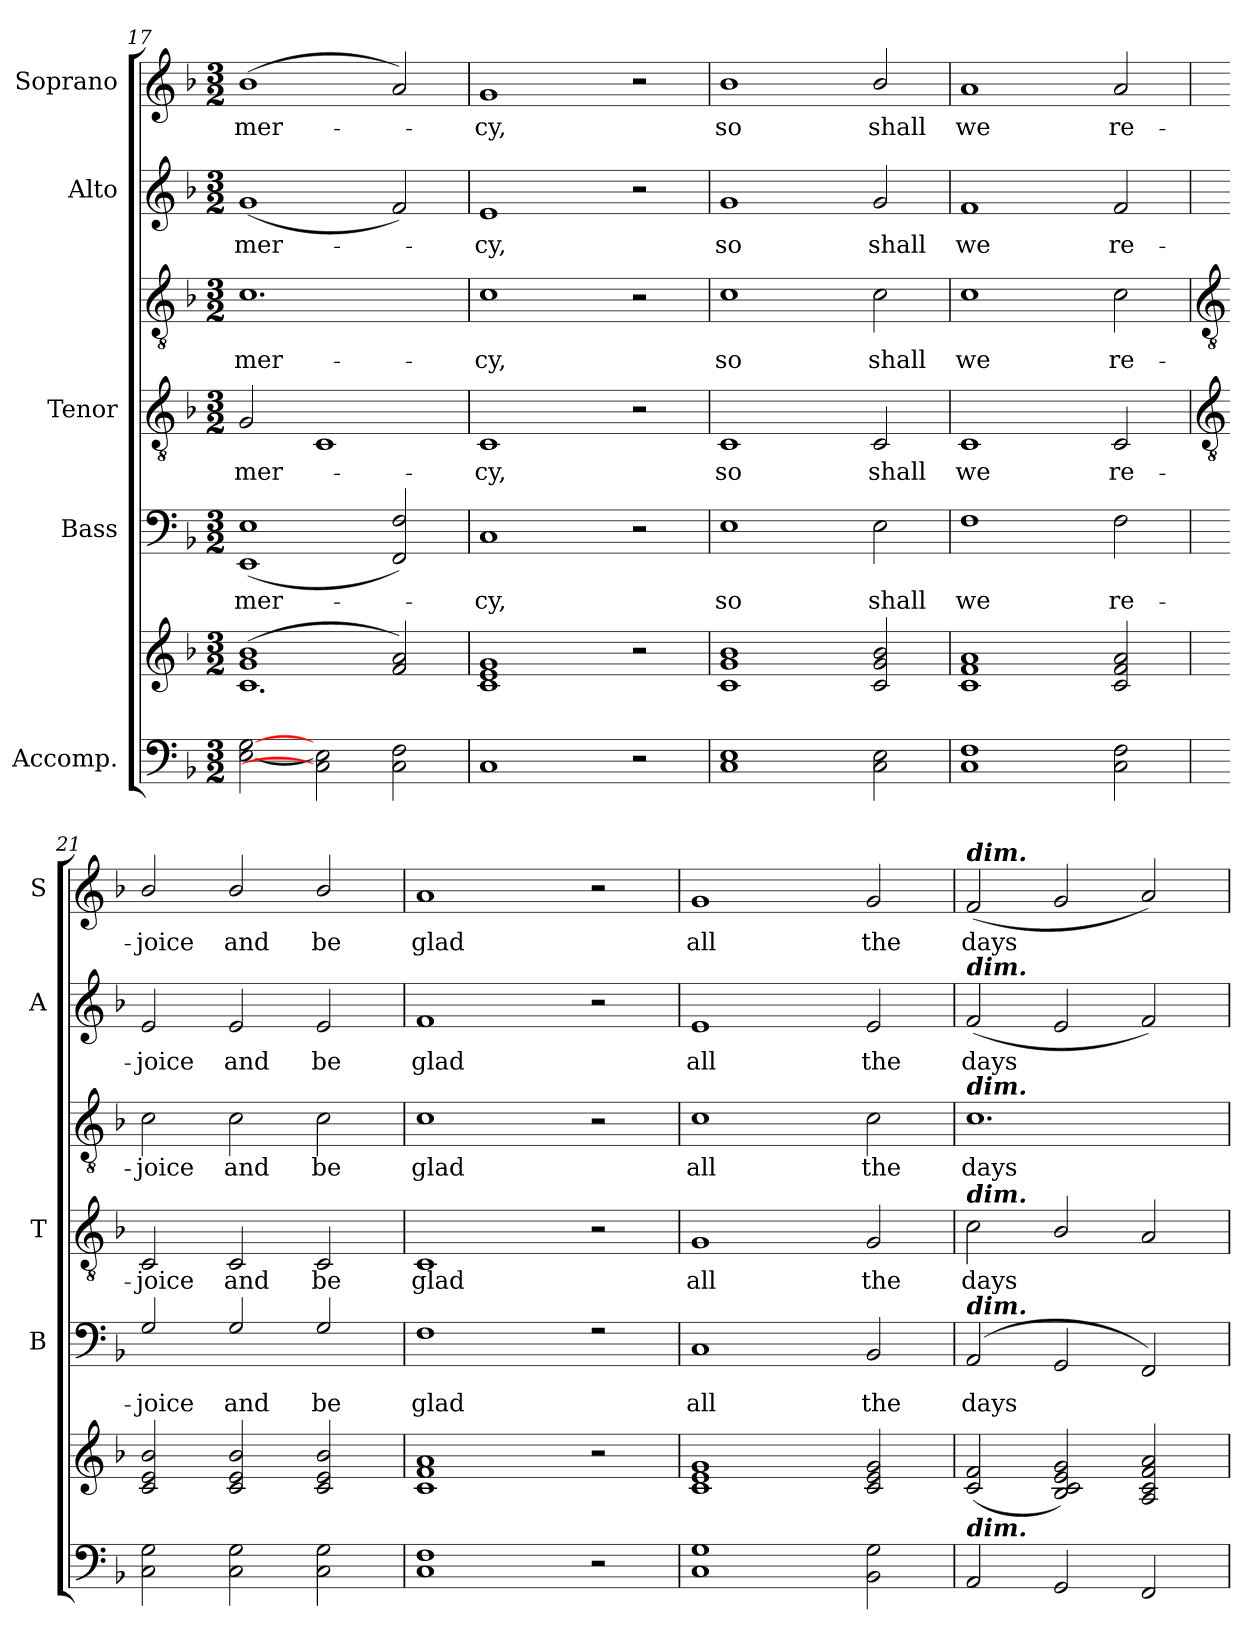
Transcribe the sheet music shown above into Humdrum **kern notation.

**kern	**kern	**kern	**text	**kern	**text	**kern	**text	**kern	**text	**kern	**text
*part5	*part5	*part4	*part4	*part3	*part3	*part3	*part3	*part2	*part2	*part1	*part1
*staff7	*staff6	*staff5	*staff5	*staff4	*staff4	*staff3	*staff3	*staff2	*staff2	*staff1	*staff1
*I"Accomp.	*	*I"Bass	*	*I"Tenor	*	*	*	*I"Alto	*	*I"Soprano	*
*	*	*I'B	*	*I'T	*	*	*	*I'A	*	*I'S	*
*clefF4	*clefG2	*clefF4	*	*clefGv2	*	*clefGv2	*	*clefG2	*	*clefG2	*
*k[b-]	*k[b-]	*k[b-]	*	*k[b-]	*	*k[b-]	*	*k[b-]	*	*k[b-]	*
*F:	*F:	*F:	*	*F:	*	*F:	*	*F:	*	*F:	*
*M3/2	*M3/2	*M3/2	*	*M3/2	*	*M3/2	*	*M3/2	*	*M3/2	*
=17	=17	=17	=17	=17	=17	=17	=17	=17	=17	=17	=17
*	*^	*	*	*	*	*	*	*	*	*	*
!	!	!	!	!LO:LY:b	!	!LO:LY:b	!	!LO:LY:b	!	!LO:LY:b	!	!LO:LY:b
[2E [2G	(>1g/ 1b-/	1.c\	(<1EE 1E	mer-	2G	-mer-	1.c	mer-	(<1g	mer-	(<1b-	mer-
2C] 2E]	.	.	.	.	1C	.	.	.	.	.	.	.
2C 2F	2f/ 2a/)	.	2FF 2F)	.	.	.	.	.	2f)	.	2a)	.
=18	=18	=18	=18	=18	=18	=18	=18	=18	=18	=18	=18	=18
!	!	!	!	!LO:LY:b	!	!LO:LY:b	!	!LO:LY:b	!	!LO:LY:b	!	!LO:LY:b
1C	1c/ 1e/ 1g/	2ryy	1C	cy,	1C	cy,	1c	cy,	1e	cy,	1g	cy,
.	.	2ryy	.	.	.	.	.	.	.	.	.	.
2r	2r	2ryy	2r	.	2r	.	2r	.	2r	.	2r	.
=19	=19	=19	=19	=19	=19	=19	=19	=19	=19	=19	=19	=19
!	!	!	!	!LO:LY:b	!	!LO:LY:b	!	!LO:LY:b	!	!LO:LY:b	!	!LO:LY:b
1C 1E	1c/ 1g/ 1b-/	2ryy	1E	so	1C	so	1c	so	1g	so	1b-	so
.	.	2ryy	.	.	.	.	.	.	.	.	.	.
!	!	!	!	!LO:LY:b	!	!LO:LY:b	!	!LO:LY:b	!	!LO:LY:b	!	!LO:LY:b
2C\ 2E\	2c/ 2g/ 2b-/	2ryy	2E\	shall	2C	shall	2c	shall	2g	shall	2b-/	shall
=20	=20	=20	=20	=20	=20	=20	=20	=20	=20	=20	=20	=20
!	!	!	!	!LO:LY:b	!	!LO:LY:b	!	!LO:LY:b	!	!LO:LY:b	!	!LO:LY:b
1C 1F	1c/ 1f/ 1a/	2ryy	1F	we	1C	-we	1c	we	1f	we	1a	we
.	.	2ryy	.	.	.	.	.	.	.	.	.	.
!	!	!	!	!LO:LY:b	!	!LO:LY:b	!	!LO:LY:b	!	!LO:LY:b	!	!LO:LY:b
2C 2F	2c/ 2f/ 2a/	2ryy	2F	re-	2C	re-	2c	re-	2f	re-	2a	re-
!!LO:LB:g=z
=21	=21	=21	=21	=21	=21	=21	=21	=21	=21	=21	=21	=21
*	*	*	*	*	*clefGv2	*	*clefGv2	*	*	*	*	*
*	*	*	*^	*	*	*	*	*	*	*	*	*
!	!	!	!	!LO:N:vis=1	!LO:LY:b	!	!LO:LY:b	!	!LO:LY:b	!	!LO:LY:b	!	!LO:LY:b
2C 2G	2c/ 2e/ 2b-/	2ryy	2G	1.ryy	-joice	2C	joice	2c	-joice	2e	-joice	2b-/	-joice
!	!	!	!	!	!LO:LY:b	!	!LO:LY:b	!	!LO:LY:b	!	!LO:LY:b	!	!LO:LY:b
2C 2G	2c/ 2e/ 2b-/	2ryy	2G	.	and	2C	and	2c	and	2e	and	2b-/	and
!	!	!	!	!	!LO:LY:b	!	!LO:LY:b	!	!LO:LY:b	!	!LO:LY:b	!	!LO:LY:b
2C 2G	2c/ 2e/ 2b-/	2ryy	2G	.	be	2C	be	2c	be	2e	be	2b-/	be
=22	=22	=22	=22	=22	=22	=22	=22	=22	=22	=22	=22	=22	=22
!	!	!	!	!LO:N:vis=1	!LO:LY:b	!	!LO:LY:b	!	!LO:LY:b	!	!LO:LY:b	!	!LO:LY:b
1C 1F	1c/ 1f/ 1a/	2ryy	1F	1.ryy	glad	1C	glad	1c	glad	1f	glad	1a	glad
.	.	2ryy	.	.	.	.	.	.	.	.	.	.	.
2r	2r	2ryy	2r	.	.	2r	.	2r	.	2r	.	2r	.
=23	=23	=23	=23	=23	=23	=23	=23	=23	=23	=23	=23	=23	=23
!	!	!	!	!LO:N:vis=1	!LO:LY:b	!	!LO:LY:b	!	!LO:LY:b	!	!LO:LY:b	!	!LO:LY:b
1C 1G	1c/ 1e/ 1g/	2ryy	1C	1.ryy	all	1G	all	1c	all	1e	all	1g	all
.	.	2ryy	.	.	.	.	.	.	.	.	.	.	.
!	!	!	!	!	!LO:LY:b	!	!LO:LY:b	!	!LO:LY:b	!	!LO:LY:b	!	!LO:LY:b
2BB- 2G	2c/ 2e/ 2g/	2ryy	2BB-	.	the	2G	the	2c	the	2e	the	2g	the
=24	=24	=24	=24	=24	=24	=24	=24	=24	=24	=24	=24	=24	=24
!	!	!	!	!	!	!	!	!	!	!	!	!LO:TX:a:Bi:t=dim.	!
!	!	!	!	!	!	!	!	!	!	!LO:TX:a:Bi:t=dim.	!	!	!
!	!	!	!	!	!	!	!	!LO:TX:a:Bi:t=dim.	!	!	!	!	!
!	!	!	!	!	!	!LO:TX:a:Bi:t=dim.	!	!	!	!	!	!	!
!	!	!	!LO:TX:a:Bi:t=dim.	!	!	!	!	!	!	!	!	!	!
!LO:TX:a:Bi:t=dim.	!	!	!	!	!	!	!	!	!	!	!	!	!
!	!	!	!	!LO:N:vis=1	!LO:LY:b	!	!LO:LY:b	!	!LO:LY:b	!	!LO:LY:b	!	!LO:LY:b
2AA	(>2c/ 2f/	2ryy	(<2AA	1.ryy	days	2c	days	1.c	days	(<2f	days	(<2f	days
2GG	2B-/ 2c/ 2e/ 2g/)	2ryy	2GG	.	.	2B-/	.	.	.	2e	.	2g	.
2FF	2A/ 2c/ 2f/ 2a/	2ryy	2FF)	.	.	2A	.	.	.	2f)	.	2a)	.
*	*v	*v	*	*	*	*	*	*	*	*	*	*	*
*	*	*v	*v	*	*	*	*	*	*	*	*	*
=	=	=	=	=	=	=	=	=	=	=	=
*-	*-	*-	*-	*-	*-	*-	*-	*-	*-	*-	*-
